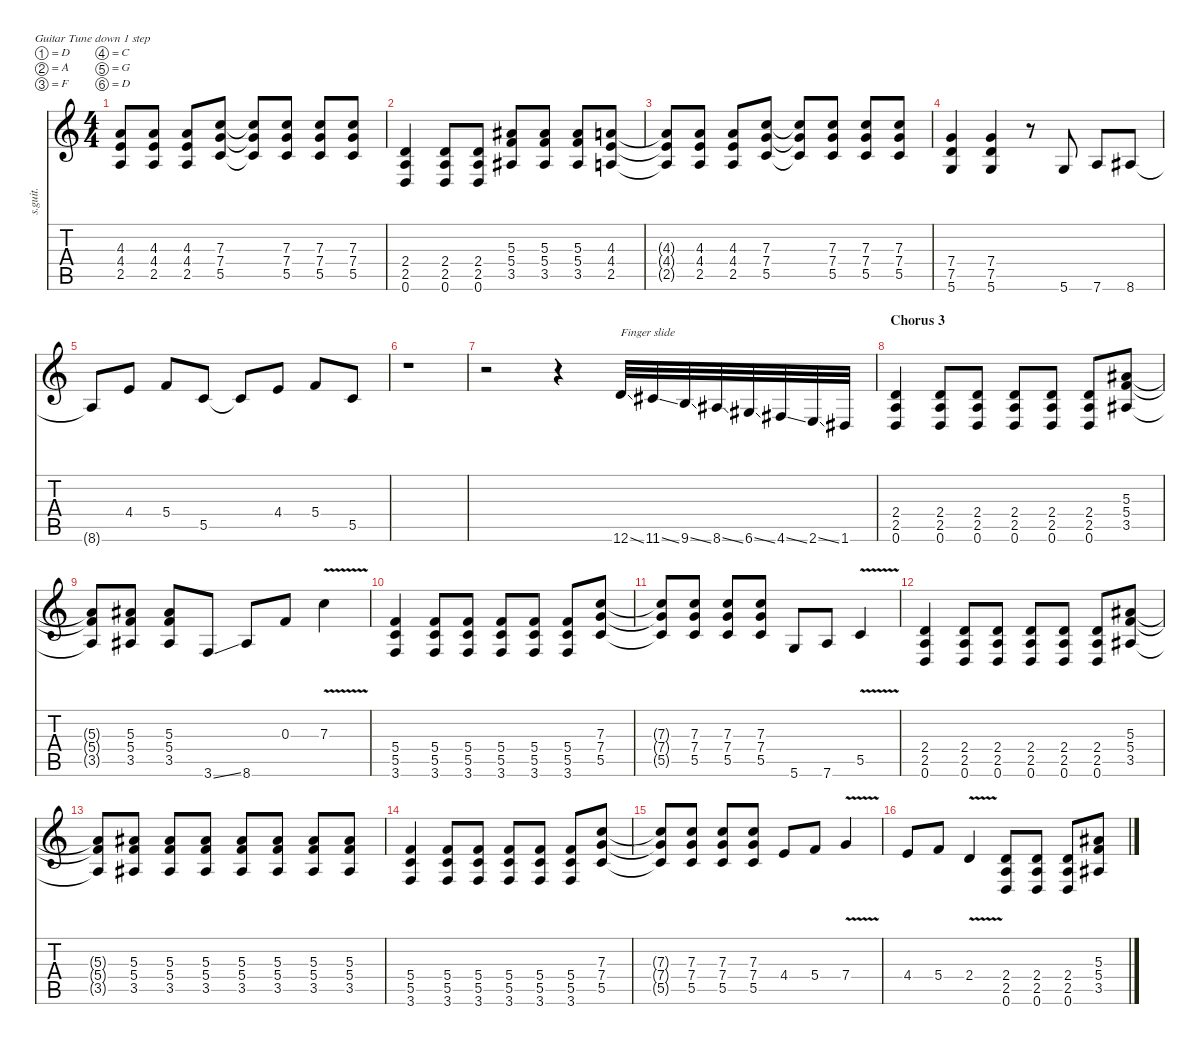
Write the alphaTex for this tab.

\defaultSystemsLayout 4
\hideDynamics
\bracketExtendMode nobrackets
\track ("Fire - Lead" "s.guit.") {instrument distortionguitar}
\staff {score tabs}
\tuning (D4 A3 F3 C3 G2 D2)
\ts (4 4)
\tempo (130 hide)
\clef g2
\ks c
(4.3{t} 4.4{t} 2.5{t}).8{lyrics (0 "") lyrics (1 "") lyrics (2 "") lyrics (3 "") lyrics (4 "") dy f} (4.3 4.4 2.5).8{lyrics (0 "") lyrics (1 "") lyrics (2 "") lyrics (3 "") lyrics (4 "")} (4.3 4.4 2.5).8{lyrics (0 "") lyrics (1 "") lyrics (2 "") lyrics (3 "") lyrics (4 "")} (7.3 7.4 5.5).8{lyrics (0 "") lyrics (1 "") lyrics (2 "") lyrics (3 "") lyrics (4 "")} (7.3{t} 7.4{t} 5.5{t}).8{lyrics (0 "") lyrics (1 "") lyrics (2 "") lyrics (3 "") lyrics (4 "")} (7.3 7.4 5.5).8{lyrics (0 "") lyrics (1 "") lyrics (2 "") lyrics (3 "") lyrics (4 "")} (7.3 7.4 5.5).8{lyrics (0 "") lyrics (1 "") lyrics (2 "") lyrics (3 "") lyrics (4 "")} (7.3 7.4 5.5).8{lyrics (0 "") lyrics (1 "") lyrics (2 "") lyrics (3 "") lyrics (4 "")} |
(2.4 2.5 0.6).4{lyrics (0 "") lyrics (1 "") lyrics (2 "") lyrics (3 "") lyrics (4 "")} (2.4 2.5 0.6).8{lyrics (0 "") lyrics (1 "") lyrics (2 "") lyrics (3 "") lyrics (4 "")} (2.4 2.5 0.6).8{lyrics (0 "") lyrics (1 "") lyrics (2 "") lyrics (3 "") lyrics (4 "")} (5.3{acc #} 5.4 3.5{acc #}).8{lyrics (0 "") lyrics (1 "") lyrics (2 "") lyrics (3 "") lyrics (4 "")} (5.3{acc #} 5.4 3.5{acc #}).8{lyrics (0 "") lyrics (1 "") lyrics (2 "") lyrics (3 "") lyrics (4 "")} (5.3{acc #} 5.4 3.5{acc #}).8{lyrics (0 "") lyrics (1 "") lyrics (2 "") lyrics (3 "") lyrics (4 "")} (4.3 4.4 2.5).8{lyrics (0 "") lyrics (1 "") lyrics (2 "") lyrics (3 "") lyrics (4 "")} |
(4.3{t} 4.4{t} 2.5{t}).8{lyrics (0 "") lyrics (1 "") lyrics (2 "") lyrics (3 "") lyrics (4 "")} (4.3 4.4 2.5).8{lyrics (0 "") lyrics (1 "") lyrics (2 "") lyrics (3 "") lyrics (4 "")} (4.3 4.4 2.5).8{lyrics (0 "") lyrics (1 "") lyrics (2 "") lyrics (3 "") lyrics (4 "")} (7.3 7.4 5.5).8{lyrics (0 "") lyrics (1 "") lyrics (2 "") lyrics (3 "") lyrics (4 "")} (7.3{t} 7.4{t} 5.5{t}).8{lyrics (0 "") lyrics (1 "") lyrics (2 "") lyrics (3 "") lyrics (4 "")} (7.3 7.4 5.5).8{lyrics (0 "") lyrics (1 "") lyrics (2 "") lyrics (3 "") lyrics (4 "")} (7.3 7.4 5.5).8{lyrics (0 "") lyrics (1 "") lyrics (2 "") lyrics (3 "") lyrics (4 "")} (7.3 7.4 5.5).8{lyrics (0 "") lyrics (1 "") lyrics (2 "") lyrics (3 "") lyrics (4 "")} |
(7.4 7.5 5.6).4{lyrics (0 "") lyrics (1 "") lyrics (2 "") lyrics (3 "") lyrics (4 "")} (7.4 7.5 5.6).4{lyrics (0 "") lyrics (1 "") lyrics (2 "") lyrics (3 "") lyrics (4 "")} r.8 5.6.8{lyrics (0 "") lyrics (1 "") lyrics (2 "") lyrics (3 "") lyrics (4 "")} 7.6.8{lyrics (0 "") lyrics (1 "") lyrics (2 "") lyrics (3 "") lyrics (4 "")} 8.6{acc #}.8{lyrics (0 "") lyrics (1 "") lyrics (2 "") lyrics (3 "") lyrics (4 "")} |
8.6{t acc #}.8{lyrics (0 "") lyrics (1 "") lyrics (2 "") lyrics (3 "") lyrics (4 "")} 4.4.8{lyrics (0 "") lyrics (1 "") lyrics (2 "") lyrics (3 "") lyrics (4 "")} 5.4.8{lyrics (0 "") lyrics (1 "") lyrics (2 "") lyrics (3 "") lyrics (4 "")} 5.5.8{lyrics (0 "") lyrics (1 "") lyrics (2 "") lyrics (3 "") lyrics (4 "")} 5.5{t}.8{lyrics (0 "") lyrics (1 "") lyrics (2 "") lyrics (3 "") lyrics (4 "")} 4.4.8{lyrics (0 "") lyrics (1 "") lyrics (2 "") lyrics (3 "") lyrics (4 "")} 5.4.8{lyrics (0 "") lyrics (1 "") lyrics (2 "") lyrics (3 "") lyrics (4 "")} 5.5.8{lyrics (0 "") lyrics (1 "") lyrics (2 "") lyrics (3 "") lyrics (4 "")} |
r.1 |
r.2 r.4 12.6{ss}.32{txt "Finger slide" lyrics (0 "") lyrics (1 "") lyrics (2 "") lyrics (3 "") lyrics (4 "")} 11.6{ss acc #}.32{lyrics (0 "") lyrics (1 "") lyrics (2 "") lyrics (3 "") lyrics (4 "")} 9.6{ss}.32{lyrics (0 "") lyrics (1 "") lyrics (2 "") lyrics (3 "") lyrics (4 "")} 8.6{ss acc #}.32{lyrics (0 "") lyrics (1 "") lyrics (2 "") lyrics (3 "") lyrics (4 "")} 6.6{ss acc #}.32{lyrics (0 "") lyrics (1 "") lyrics (2 "") lyrics (3 "") lyrics (4 "")} 4.6{ss acc #}.32{lyrics (0 "") lyrics (1 "") lyrics (2 "") lyrics (3 "") lyrics (4 "")} 2.6{ss}.32{lyrics (0 "") lyrics (1 "") lyrics (2 "") lyrics (3 "") lyrics (4 "")} 1.6{acc #}.32{lyrics (0 "") lyrics (1 "") lyrics (2 "") lyrics (3 "") lyrics (4 "")} |
\section ("" "Chorus 3")
(2.4 2.5 0.6).4{lyrics (0 "") lyrics (1 "") lyrics (2 "") lyrics (3 "") lyrics (4 "")} (2.4 2.5 0.6).8{lyrics (0 "") lyrics (1 "") lyrics (2 "") lyrics (3 "") lyrics (4 "")} (2.4 2.5 0.6).8{lyrics (0 "") lyrics (1 "") lyrics (2 "") lyrics (3 "") lyrics (4 "")} (2.4 2.5 0.6).8{lyrics (0 "") lyrics (1 "") lyrics (2 "") lyrics (3 "") lyrics (4 "")} (2.4 2.5 0.6).8{lyrics (0 "") lyrics (1 "") lyrics (2 "") lyrics (3 "") lyrics (4 "")} (2.4 2.5 0.6).8{lyrics (0 "") lyrics (1 "") lyrics (2 "") lyrics (3 "") lyrics (4 "")} (5.3{acc #} 5.4 3.5{acc #}).8{lyrics (0 "") lyrics (1 "") lyrics (2 "") lyrics (3 "") lyrics (4 "")} |
(5.3{t acc #} 5.4{t} 3.5{t acc #}).8{lyrics (0 "") lyrics (1 "") lyrics (2 "") lyrics (3 "") lyrics (4 "")} (5.3{acc #} 5.4 3.5{acc #}).8{lyrics (0 "") lyrics (1 "") lyrics (2 "") lyrics (3 "") lyrics (4 "")} (5.3{acc #} 5.4 3.5{acc #}).8{lyrics (0 "") lyrics (1 "") lyrics (2 "") lyrics (3 "") lyrics (4 "")} 3.6{ss}.8{lyrics (0 "") lyrics (1 "") lyrics (2 "") lyrics (3 "") lyrics (4 "")} 8.6{acc #}.8{lyrics (0 "") lyrics (1 "") lyrics (2 "") lyrics (3 "") lyrics (4 "")} 0.3.8{lyrics (0 "") lyrics (1 "") lyrics (2 "") lyrics (3 "") lyrics (4 "") dy mf} 7.3{v}.4{lyrics (0 "") lyrics (1 "") lyrics (2 "") lyrics (3 "") lyrics (4 "")} |
(5.4 5.5 3.6).4{lyrics (0 "") lyrics (1 "") lyrics (2 "") lyrics (3 "") lyrics (4 "") dy f} (5.4 5.5 3.6).8{lyrics (0 "") lyrics (1 "") lyrics (2 "") lyrics (3 "") lyrics (4 "")} (5.4 5.5 3.6).8{lyrics (0 "") lyrics (1 "") lyrics (2 "") lyrics (3 "") lyrics (4 "")} (5.4 5.5 3.6).8{lyrics (0 "") lyrics (1 "") lyrics (2 "") lyrics (3 "") lyrics (4 "")} (5.4 5.5 3.6).8{lyrics (0 "") lyrics (1 "") lyrics (2 "") lyrics (3 "") lyrics (4 "")} (5.4 5.5 3.6).8{lyrics (0 "") lyrics (1 "") lyrics (2 "") lyrics (3 "") lyrics (4 "")} (7.3 7.4 5.5).8{lyrics (0 "") lyrics (1 "") lyrics (2 "") lyrics (3 "") lyrics (4 "")} |
(7.3{t} 7.4{t} 5.5{t}).8{lyrics (0 "") lyrics (1 "") lyrics (2 "") lyrics (3 "") lyrics (4 "")} (7.3 7.4 5.5).8{lyrics (0 "") lyrics (1 "") lyrics (2 "") lyrics (3 "") lyrics (4 "")} (7.3 7.4 5.5).8{lyrics (0 "") lyrics (1 "") lyrics (2 "") lyrics (3 "") lyrics (4 "")} (7.3 7.4 5.5).8{lyrics (0 "") lyrics (1 "") lyrics (2 "") lyrics (3 "") lyrics (4 "")} 5.6.8{lyrics (0 "") lyrics (1 "") lyrics (2 "") lyrics (3 "") lyrics (4 "")} 7.6.8{lyrics (0 "") lyrics (1 "") lyrics (2 "") lyrics (3 "") lyrics (4 "")} 5.5{v}.4{lyrics (0 "") lyrics (1 "") lyrics (2 "") lyrics (3 "") lyrics (4 "")} |
(2.4 2.5 0.6).4{lyrics (0 "") lyrics (1 "") lyrics (2 "") lyrics (3 "") lyrics (4 "")} (2.4 2.5 0.6).8{lyrics (0 "") lyrics (1 "") lyrics (2 "") lyrics (3 "") lyrics (4 "")} (2.4 2.5 0.6).8{lyrics (0 "") lyrics (1 "") lyrics (2 "") lyrics (3 "") lyrics (4 "")} (2.4 2.5 0.6).8{lyrics (0 "") lyrics (1 "") lyrics (2 "") lyrics (3 "") lyrics (4 "")} (2.4 2.5 0.6).8{lyrics (0 "") lyrics (1 "") lyrics (2 "") lyrics (3 "") lyrics (4 "")} (2.4 2.5 0.6).8{lyrics (0 "") lyrics (1 "") lyrics (2 "") lyrics (3 "") lyrics (4 "")} (5.3{acc #} 5.4 3.5{acc #}).8{lyrics (0 "") lyrics (1 "") lyrics (2 "") lyrics (3 "") lyrics (4 "")} |
(5.3{t acc #} 5.4{t} 3.5{t acc #}).8{lyrics (0 "") lyrics (1 "") lyrics (2 "") lyrics (3 "") lyrics (4 "")} (5.3{acc #} 5.4 3.5{acc #}).8{lyrics (0 "") lyrics (1 "") lyrics (2 "") lyrics (3 "") lyrics (4 "")} (5.3{acc #} 5.4 3.5{acc #}).8{lyrics (0 "") lyrics (1 "") lyrics (2 "") lyrics (3 "") lyrics (4 "")} (5.3{acc #} 5.4 3.5{acc #}).8{lyrics (0 "") lyrics (1 "") lyrics (2 "") lyrics (3 "") lyrics (4 "")} (5.3{acc #} 5.4 3.5{acc #}).8{lyrics (0 "") lyrics (1 "") lyrics (2 "") lyrics (3 "") lyrics (4 "")} (5.3{acc #} 5.4 3.5{acc #}).8{lyrics (0 "") lyrics (1 "") lyrics (2 "") lyrics (3 "") lyrics (4 "")} (5.3{acc #} 5.4 3.5{acc #}).8{lyrics (0 "") lyrics (1 "") lyrics (2 "") lyrics (3 "") lyrics (4 "")} (5.3{acc #} 5.4 3.5{acc #}).8{lyrics (0 "") lyrics (1 "") lyrics (2 "") lyrics (3 "") lyrics (4 "")} |
(5.4 5.5 3.6).4{lyrics (0 "") lyrics (1 "") lyrics (2 "") lyrics (3 "") lyrics (4 "")} (5.4 5.5 3.6).8{lyrics (0 "") lyrics (1 "") lyrics (2 "") lyrics (3 "") lyrics (4 "")} (5.4 5.5 3.6).8{lyrics (0 "") lyrics (1 "") lyrics (2 "") lyrics (3 "") lyrics (4 "")} (5.4 5.5 3.6).8{lyrics (0 "") lyrics (1 "") lyrics (2 "") lyrics (3 "") lyrics (4 "")} (5.4 5.5 3.6).8{lyrics (0 "") lyrics (1 "") lyrics (2 "") lyrics (3 "") lyrics (4 "")} (5.4 5.5 3.6).8{lyrics (0 "") lyrics (1 "") lyrics (2 "") lyrics (3 "") lyrics (4 "")} (7.3 7.4 5.5).8{lyrics (0 "") lyrics (1 "") lyrics (2 "") lyrics (3 "") lyrics (4 "")} |
(7.3{t} 7.4{t} 5.5{t}).8{lyrics (0 "") lyrics (1 "") lyrics (2 "") lyrics (3 "") lyrics (4 "")} (7.3 7.4 5.5).8{lyrics (0 "") lyrics (1 "") lyrics (2 "") lyrics (3 "") lyrics (4 "")} (7.3 7.4 5.5).8{lyrics (0 "") lyrics (1 "") lyrics (2 "") lyrics (3 "") lyrics (4 "")} (7.3 7.4 5.5).8{lyrics (0 "") lyrics (1 "") lyrics (2 "") lyrics (3 "") lyrics (4 "")} 4.4.8{lyrics (0 "") lyrics (1 "") lyrics (2 "") lyrics (3 "") lyrics (4 "")} 5.4.8{lyrics (0 "") lyrics (1 "") lyrics (2 "") lyrics (3 "") lyrics (4 "")} 7.4{v}.4{lyrics (0 "") lyrics (1 "") lyrics (2 "") lyrics (3 "") lyrics (4 "")} |
4.4.8{lyrics (0 "") lyrics (1 "") lyrics (2 "") lyrics (3 "") lyrics (4 "")} 5.4.8{lyrics (0 "") lyrics (1 "") lyrics (2 "") lyrics (3 "") lyrics (4 "")} 2.4{v}.4{lyrics (0 "") lyrics (1 "") lyrics (2 "") lyrics (3 "") lyrics (4 "")} (2.4 2.5 0.6).8{lyrics (0 "") lyrics (1 "") lyrics (2 "") lyrics (3 "") lyrics (4 "")} (2.4 2.5 0.6).8{lyrics (0 "") lyrics (1 "") lyrics (2 "") lyrics (3 "") lyrics (4 "")} (2.4 2.5 0.6).8{lyrics (0 "") lyrics (1 "") lyrics (2 "") lyrics (3 "") lyrics (4 "")} (5.3{acc #} 5.4 3.5{acc #}).8{lyrics (0 "") lyrics (1 "") lyrics (2 "") lyrics (3 "") lyrics (4 "")}
